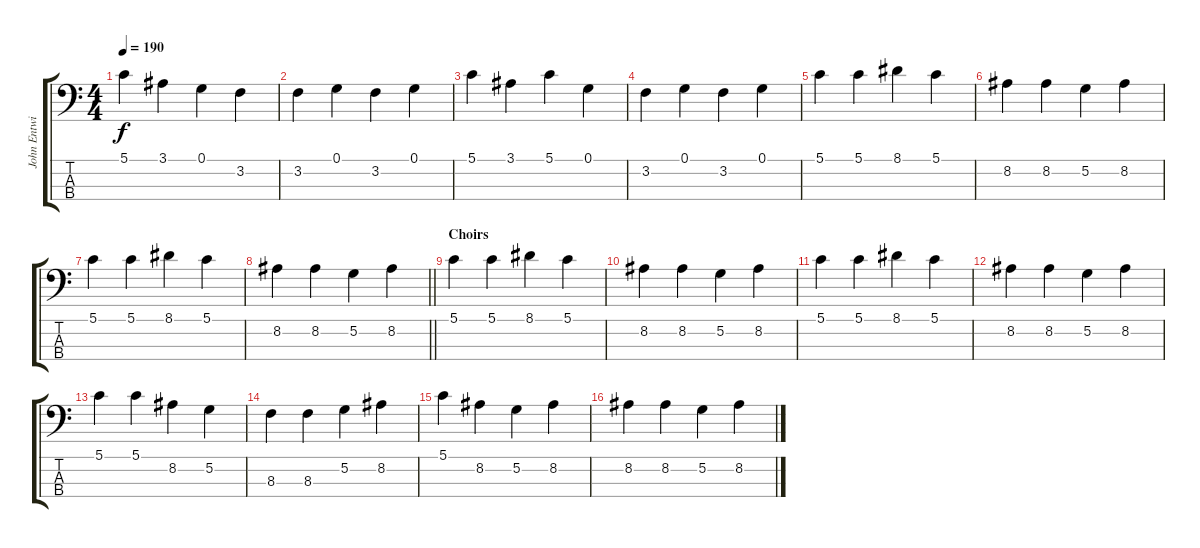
\track ("John Entwistle" "John Entwi") {instrument electricbassfinger}
\staff {score tabs}
\tuning (G2 D2 A1 E1) {hide}
\ts (4 4)
\tempo 190
\clef f4
\ks c
5.1.4{dy f} 3.1.4 0.1.4 3.2.4 |
3.2.4 0.1.4 3.2.4 0.1.4 |
5.1.4 3.1.4 5.1.4 0.1.4 |
3.2.4 0.1.4 3.2.4 0.1.4 |
5.1.4 5.1.4 8.1.4 5.1.4 |
8.2.4 8.2.4 5.2.4 8.2.4 |
5.1.4 5.1.4 8.1.4 5.1.4 |
\barLineRight lightlight
8.2.4 8.2.4 5.2.4 8.2.4 |
\section ("" "Choirs")
5.1.4 5.1.4 8.1.4 5.1.4 |
8.2.4 8.2.4 5.2.4 8.2.4 |
5.1.4 5.1.4 8.1.4 5.1.4 |
8.2.4 8.2.4 5.2.4 8.2.4 |
5.1.4 5.1.4 8.2.4 5.2.4 |
8.3.4 8.3.4 5.2.4 8.2.4 |
5.1.4 8.2.4 5.2.4 8.2.4 |
8.2.4 8.2.4 5.2.4 8.2.4
